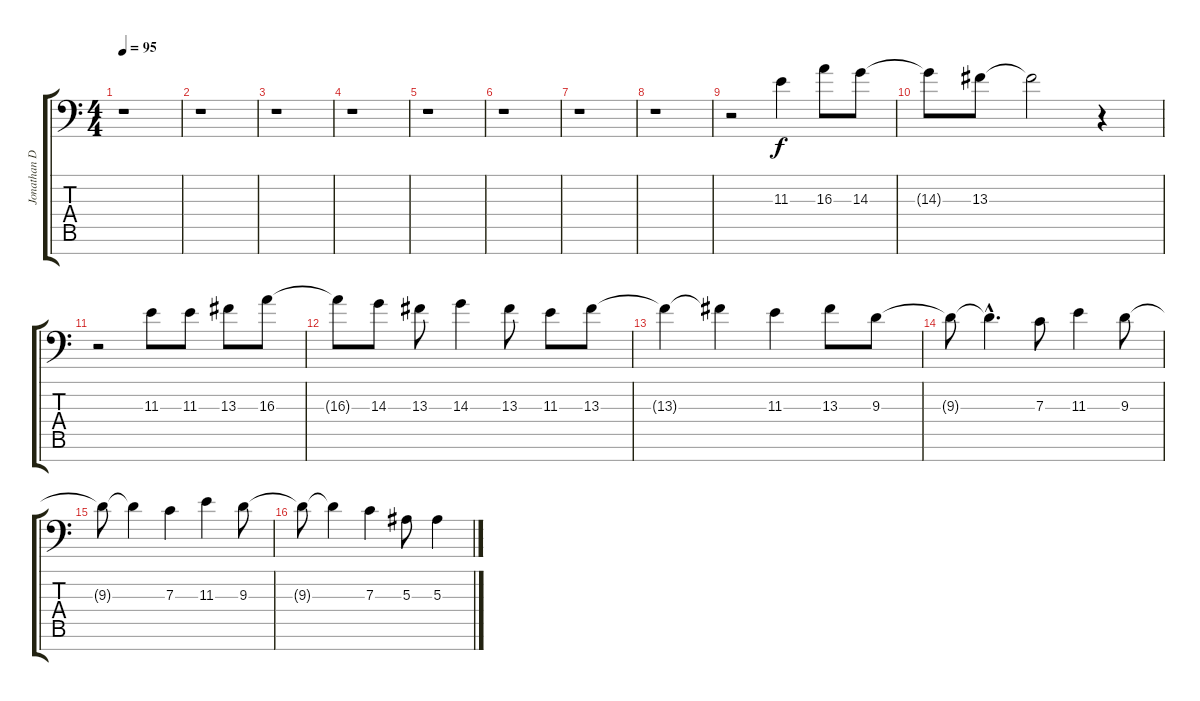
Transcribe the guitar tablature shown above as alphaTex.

\track ("Jonathan Davis" "Jonathan D") {instrument tuba}
\staff {score tabs}
\tuning (D4 A3 F3 C3 G2 D2 A1) {hide}
\ts (4 4)
\tempo 95
\clef f4
\ks c
r.1{dy f instrument tuba} |
r.1 |
r.1 |
r.1 |
r.1 |
r.1 |
r.1 |
r.1 |
r.2 11.3.4 16.3.8 14.3.8 |
14.3{t}.8 13.3.8 13.3{t}.2 r.4 |
r.2 11.3.8 11.3.8 13.3.8 16.3.8 |
16.3{t}.8 14.3.8 13.3.8 14.3.4 13.3.8 11.3.8 13.3.8 |
13.3{t}.4 13.3{t}.4 11.3.4 13.3.8 9.3.8 |
9.3{t}.8 9.3{hac t}.4{d} 7.3.8 11.3.4 9.3.8 |
9.3{t}.8 9.3{t}.4 7.3.4 11.3.4 9.3.8 |
9.3{t}.8 9.3{t}.4 7.3.4 5.3.8 5.3.4
